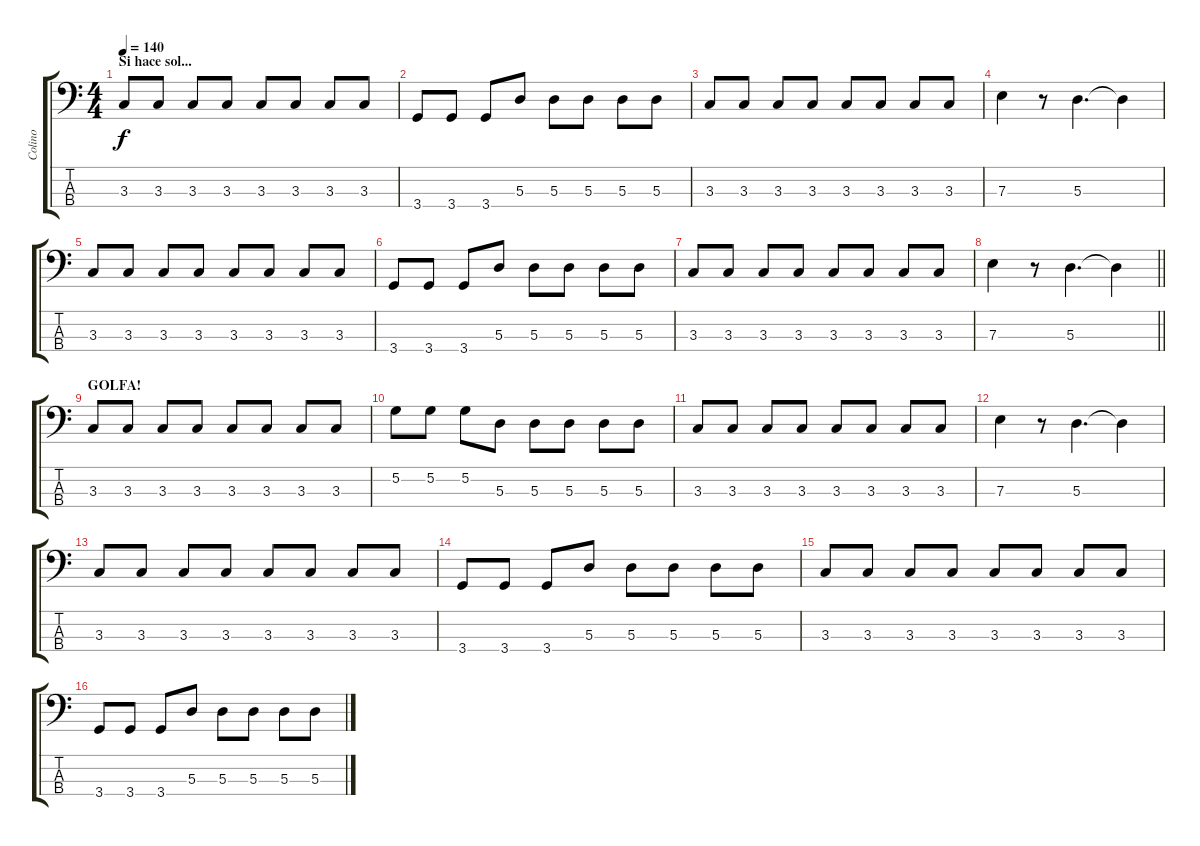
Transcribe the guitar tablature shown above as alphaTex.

\track ("Colino" "Colino") {instrument electricbassfinger}
\staff {score tabs}
\tuning (G2 D2 A1 E1) {hide}
\ts (4 4)
\section ("" "Si hace sol...")
\tempo 140
\clef f4
\ks c
3.3.8{dy f} 3.3.8 3.3.8 3.3.8 3.3.8 3.3.8 3.3.8 3.3.8 |
3.4.8 3.4.8 3.4.8 5.3.8 5.3.8 5.3.8 5.3.8 5.3.8 |
3.3.8 3.3.8 3.3.8 3.3.8 3.3.8 3.3.8 3.3.8 3.3.8 |
7.3.4 r.8 5.3.4{d} 5.3{t}.4 |
3.3.8 3.3.8 3.3.8 3.3.8 3.3.8 3.3.8 3.3.8 3.3.8 |
3.4.8 3.4.8 3.4.8 5.3.8 5.3.8 5.3.8 5.3.8 5.3.8 |
3.3.8 3.3.8 3.3.8 3.3.8 3.3.8 3.3.8 3.3.8 3.3.8 |
\barLineRight lightlight
7.3.4 r.8 5.3.4{d} 5.3{t}.4 |
\section ("" "GOLFA!")
3.3.8 3.3.8 3.3.8 3.3.8 3.3.8 3.3.8 3.3.8 3.3.8 |
5.2.8 5.2.8 5.2.8 5.3.8 5.3.8 5.3.8 5.3.8 5.3.8 |
3.3.8 3.3.8 3.3.8 3.3.8 3.3.8 3.3.8 3.3.8 3.3.8 |
7.3.4 r.8 5.3.4{d} 5.3{t}.4 |
3.3.8 3.3.8 3.3.8 3.3.8 3.3.8 3.3.8 3.3.8 3.3.8 |
3.4.8 3.4.8 3.4.8 5.3.8 5.3.8 5.3.8 5.3.8 5.3.8 |
3.3.8 3.3.8 3.3.8 3.3.8 3.3.8 3.3.8 3.3.8 3.3.8 |
3.4.8 3.4.8 3.4.8 5.3.8 5.3.8 5.3.8 5.3.8 5.3.8
